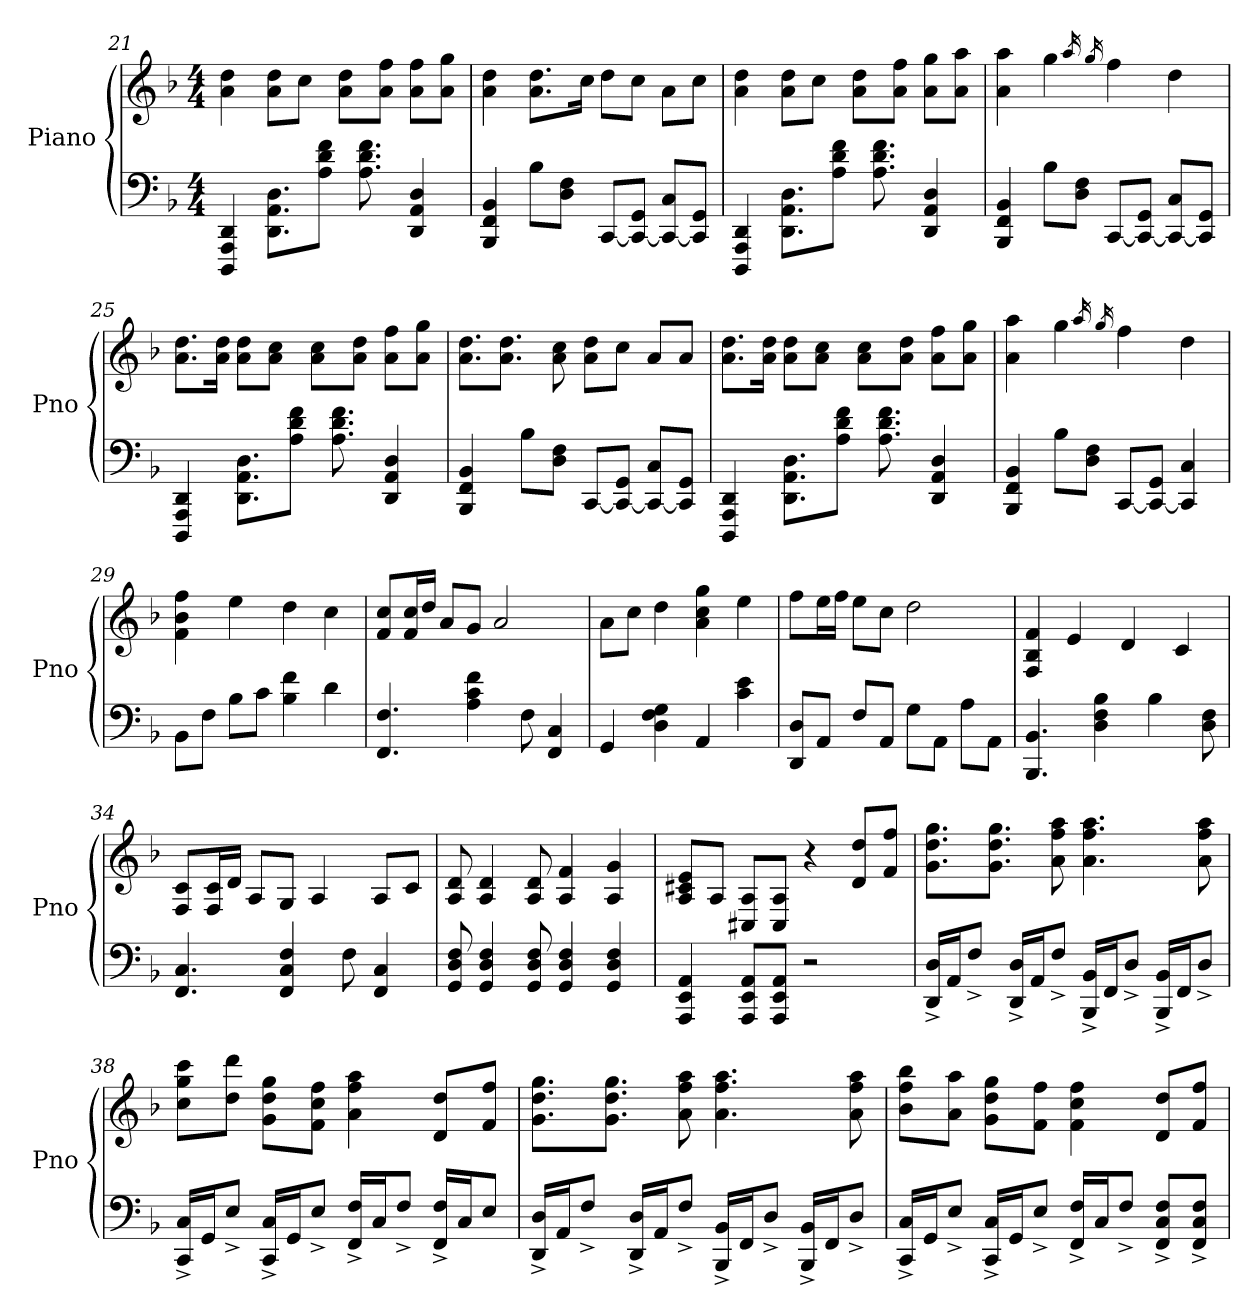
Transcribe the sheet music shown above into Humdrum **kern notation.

**kern	**kern
*part1	*part1
*staff2	*staff1
*I"Piano	*
*I'Pno	*
*clefF4	*clefG2
*k[b-]	*k[b-]
*d:	*d:
*M4/4	*M4/4
=21	=21
4DDD 4AAA 4DD	4a 4dd
8.DD 8.AA 8.DL	8a 8ddL
.	8ccJ
8A 8d 8fJ	.
.	8a 8ddL
8.A 8.d 8.f	.
.	8a 8ffJ
4DD 4AA 4D	8a 8ffL
.	8a 8ggJ
=22	=22
4BBB- 4FF 4BB-	4a 4dd
8B-L	8.a 8.ddL
8D 8FJ	.
.	16ccJ
[8CCL	8ddL
8CC_ 8GGJ	8ccJ
8CC_ 8CL	8aL
8CC] 8GGJ	8ccJ
=23	=23
4DDD 4AAA 4DD	4a 4dd
8.DD 8.AA 8.DL	8a 8ddL
.	8ccJ
8A 8d 8fJ	.
.	8a 8ddL
8.A 8.d 8.f	.
.	8a 8ffJ
4DD 4AA 4D	8a 8ggL
.	8a 8aaJ
=24	=24
4BBB- 4FF 4BB-	4a 4aa
8B-L	4gg
8D 8FJ	.
.	16qaaL
.	16qgg
[8CCL	4ff
8CC_ 8GGJ	.
8CC_ 8CL	4dd
8CC] 8GGJ	.
=25	=25
4DDD 4AAA 4DD	8.a 8.ddL
.	16a 16ddJ
8.DD 8.AA 8.DL	8a 8ddL
.	8a 8ccJ
8A 8d 8fJ	.
.	8a 8ccL
8.A 8.d 8.f	.
.	8a 8ddJ
4DD 4AA 4D	8a 8ffL
.	8a 8ggJ
=26	=26
4BBB- 4FF 4BB-	8.a 8.ddL
.	8.a 8.ddJ
8B-L	.
8D 8FJ	8a 8cc
[8CCL	8a 8ddL
8CC_ 8GGJ	8ccJ
8CC_ 8CL	8aL
8CC] 8GGJ	8aJ
=27	=27
4DDD 4AAA 4DD	8.a 8.ddL
.	16a 16ddJ
8.DD 8.AA 8.DL	8a 8ddL
.	8a 8ccJ
8A 8d 8fJ	.
.	8a 8ccL
8.A 8.d 8.f	.
.	8a 8ddJ
4DD 4AA 4D	8a 8ffL
.	8a 8ggJ
=28	=28
4BBB- 4FF 4BB-	4a 4aa
8B-L	4gg
8D 8FJ	.
.	16qaaL
.	16qgg
[8CCL	4ff
8CC_ 8GGJ	.
4CC] 4C	4dd
=29	=29
8BB-L	4f 4b- 4ff
8FJ	.
8B-L	4ee
8cJ	.
4B- 4f	4dd
4d	4cc
=30	=30
4.FF 4.F	8f 8ccL
.	16f 16cc
.	16ddJ
.	8aL
4A 4c 4f	8gJ
.	2a
8F	.
4FF 4C	.
=31	=31
4GG	8aL
.	8ccJ
4D 4F 4G	4dd
4AA	4a 4cc 4gg
4c 4e	4ee
=32	=32
8DD 8DL	8ffL
8AAJ	16ee
.	16ffJ
8FL	8eeL
8AAJ	8ccJ
8GL	2dd
8AAJ	.
8AL	.
8AAJ	.
=33	=33
4.BBB- 4.BB-	4F 4B- 4f
.	4e
4D 4F 4B-	.
.	4d
4B-	.
.	4c
8D 8F	.
=34	=34
4.FF 4.C	8F 8cL
.	16F 16c
.	16dJ
.	8AL
4FF 4C 4F	8GJ
.	4A
8F	.
4FF 4C	8AL
.	8cJ
=35	=35
8GG 8D 8F	8A 8d
4GG 4D 4F	4A 4d
8GG 8D 8F	8A 8d
4GG 4D 4F	4A 4f
4GG 4D 4F	4A 4g
=36	=36
4AAA 4EE 4AA	8A 8c#X 8eL
.	8AJ
8AAA 8EE 8AAL	8C#X 8AL
8AAA 8EE 8AAJ	8C# 8AJ
2r	4r
.	8d 8ddL
.	8f 8ffJ
=37	=37
16DD^ 16D^L	8.g 8.dd 8.ggL
16AA	.
8F^J	.
.	8.g 8.dd 8.ggJ
16DD^ 16D^L	.
16AA	.
8F^J	8a 8ff 8aa
16BBB-^ 16BB-^L	4.a 4.ff 4.aa
16FF	.
8D^J	.
16BBB-^ 16BB-^L	.
16FF	.
8D^J	8a 8ff 8aa
=38	=38
16CC^ 16C^L	8cc 8gg 8cccL
16GG	.
8E^J	8dd 8dddJ
16CC^ 16C^L	8g 8dd 8ggL
16GG	.
8E^J	8f 8cc 8ffJ
16FF^ 16F^L	4a 4ff 4aa
16C	.
8F^J	.
16FF^ 16F^L	8d 8ddL
16C	.
8EJ	8f 8ffJ
=39	=39
16DD^ 16D^L	8.g 8.dd 8.ggL
16AA	.
8F^J	.
.	8.g 8.dd 8.ggJ
16DD^ 16D^L	.
16AA	.
8F^J	8a 8ff 8aa
16BBB-^ 16BB-^L	4.a 4.ff 4.aa
16FF	.
8D^J	.
16BBB-^ 16BB-^L	.
16FF	.
8D^J	8a 8ff 8aa
=40	=40
16CC^ 16C^L	8b- 8ff 8bb-L
16GG	.
8E^J	8a 8aaJ
16CC^ 16C^L	8g 8dd 8ggL
16GG	.
8E^J	8f 8ffJ
16FF^ 16F^L	4f 4cc 4ff
16C	.
8F^J	.
8FF^ 8C^ 8F^L	8d 8ddL
8FF^ 8C^ 8F^J	8f 8ffJ
=	=
*-	*-
